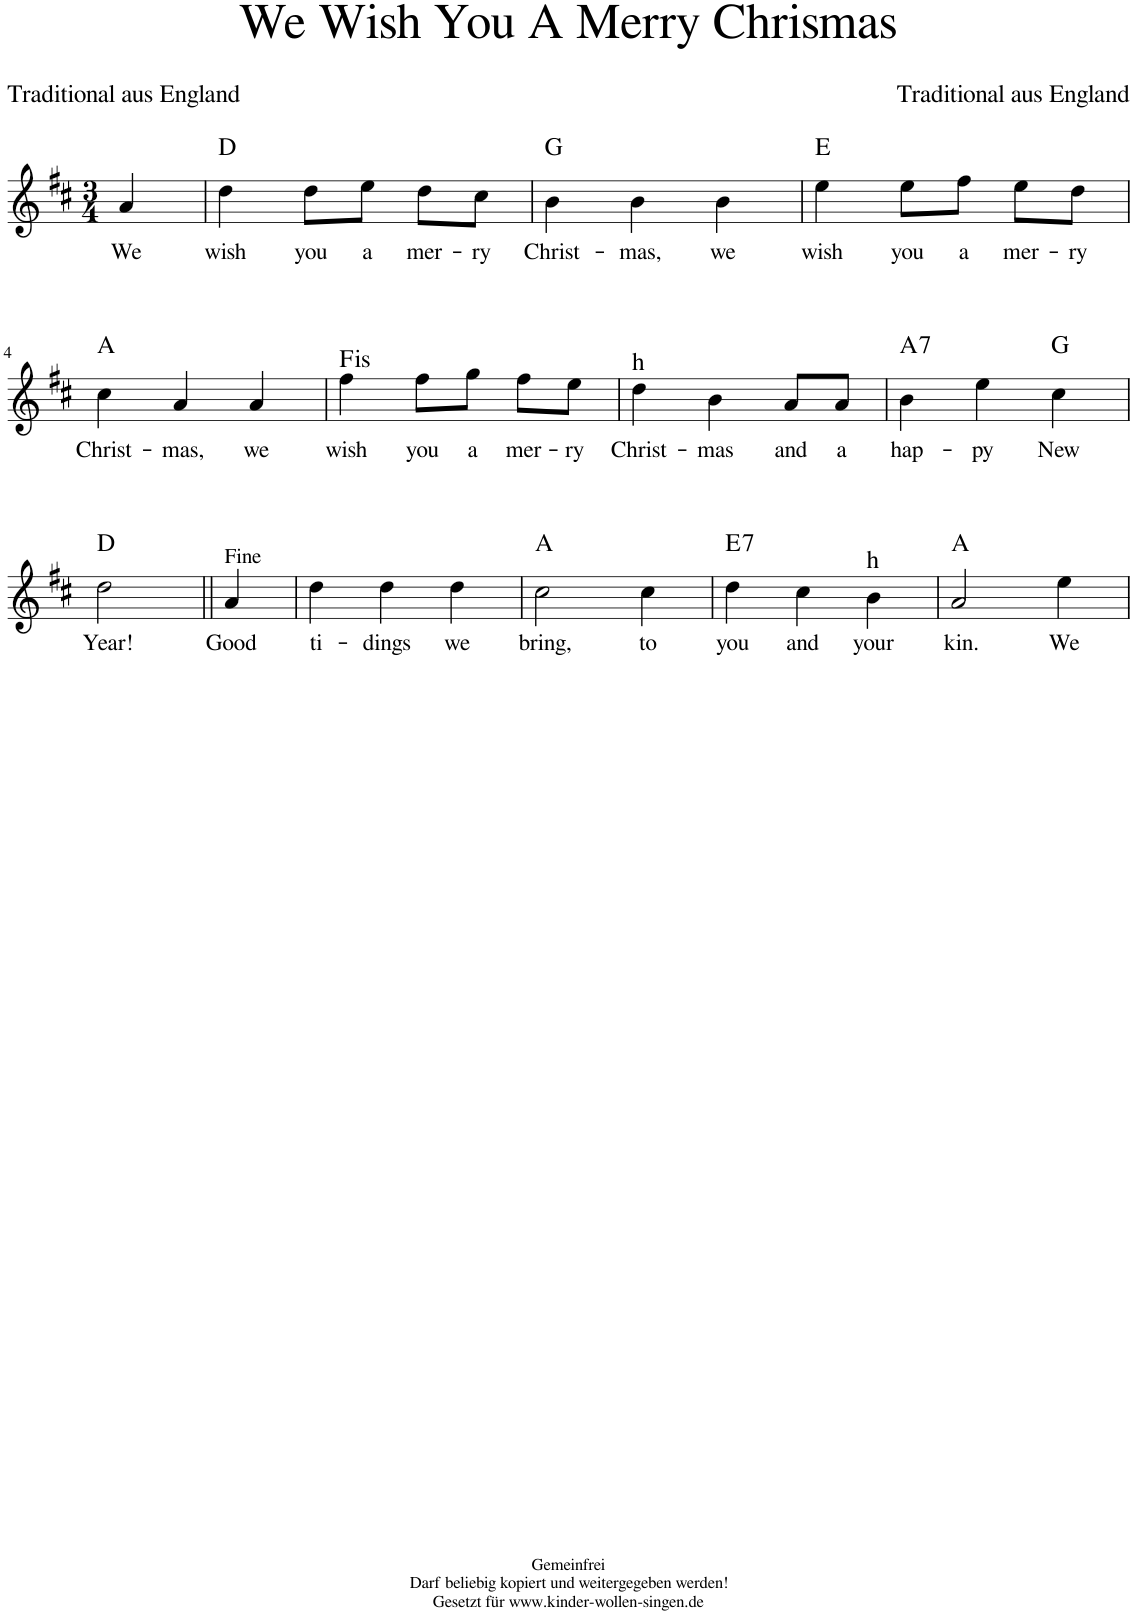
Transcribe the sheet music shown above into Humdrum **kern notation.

**kern	**text	**harte
*part1	*part1	*part1
*staff1	*staff1	*
*I"Voice	*	*
*clefG2	*	*
*k[f#c#]	*	*
*M3/4	*	*
=	=	=
!	!LO:LY:b	!
4a/	We	.
=1	=1	=1
!	!LO:LY:b	!
4dd\	wish	D:maj
!	!LO:LY:b	!
8dd\L	you	.
!	!LO:LY:b	!
8ee\J	a	.
!	!LO:LY:b	!
8dd\L	mer-	.
!	!LO:LY:b	!
8cc#\J	-ry	.
=2	=2	=2
!	!LO:LY:b	!
4b\	Christ-	G:maj
!	!LO:LY:b	!
4b\	-mas,	.
!	!LO:LY:b	!
4b\	we	.
=3	=3	=3
!	!LO:LY:b	!
4ee\	wish	E:maj
!	!LO:LY:b	!
8ee\L	you	.
!	!LO:LY:b	!
8ff#\J	a	.
!	!LO:LY:b	!
8ee\L	mer-	.
!	!LO:LY:b	!
8dd\J	-ry	.
!!LO:LB:g=z
=4	=4	=4
!	!LO:LY:b	!
4cc#\	Christ-	A:maj
!	!LO:LY:b	!
4a/	-mas,	.
!	!LO:LY:b	!
4a/	we	.
=5	=5	=5
!	!LO:LY:b	!LO:H:kt=is
4ff#\	wish	.
!	!LO:LY:b	!
8ff#\L	you	.
!	!LO:LY:b	!
8gg\J	a	.
!	!LO:LY:b	!
8ff#\L	mer-	.
!	!LO:LY:b	!
8ee\J	-ry	.
=6	=6	=6
!	!LO:LY:b	!LO:H:kt=h
4dd\	Christ-	N
!	!LO:LY:b	!
4b\	-mas	.
!	!LO:LY:b	!
8a/L	and	.
!	!LO:LY:b	!
8a/J	a	.
=7	=7	=7
!	!LO:LY:b	!LO:H:kt=7
4b\	hap-	A:7
!	!LO:LY:b	!
4ee\	-py	.
!	!LO:LY:b	!
4cc#\	New	G:maj
!!LO:LB:g=z
=7X1	=7X1	=7X1
!	!LO:LY:b	!
2dd\	Year!	D:maj
=7X2||	=7X2||	=7X2||
!	!LO:LY:b	!
4a/	Good	.
=8	=8	=8
!	!LO:LY:b	!
4dd\	ti-	.
!	!LO:LY:b	!
4dd\	-dings	.
!	!LO:LY:b	!
4dd\	we	.
=9	=9	=9
!	!LO:LY:b	!
2cc#\	bring,	A:maj
!	!LO:LY:b	!
4cc#\	to	.
=10	=10	=10
!	!LO:LY:b	!LO:H:kt=7
4dd\	you	E:7
!	!LO:LY:b	!
4cc#\	and	.
!	!LO:LY:b	!LO:H:kt=h
4b\	your	N
=11	=11	=11
!	!LO:LY:b	!
2a/	kin.	A:maj
!	!LO:LY:b	!
4ee\	We	.
=	=	=
*-	*-	*-
